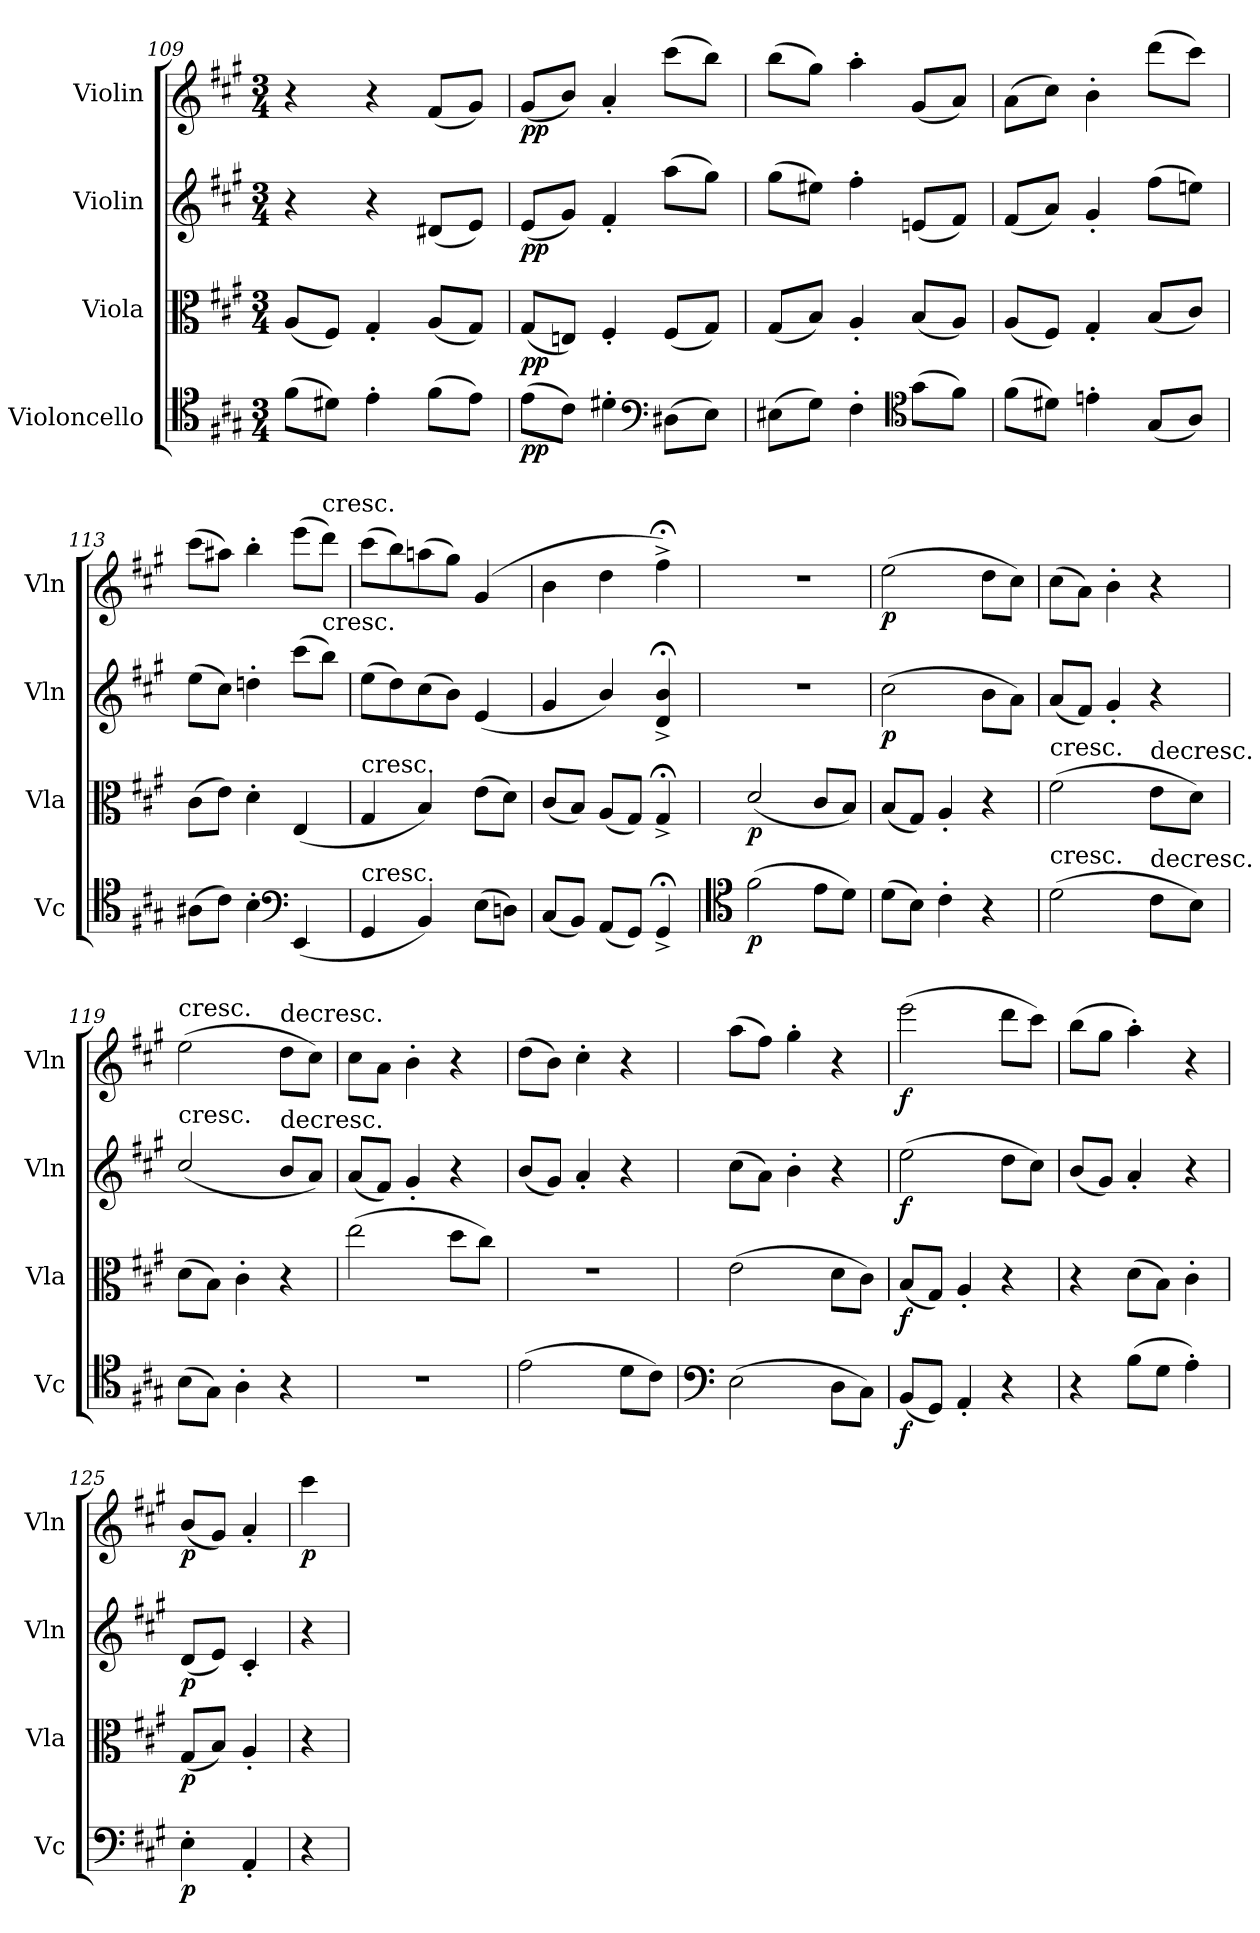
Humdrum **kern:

**kern	**dynam	**kern	**dynam	**kern	**dynam	**kern	**dynam
*part4	*part4	*part3	*part3	*part2	*part2	*part1	*part1
*staff4	*staff4	*staff3	*staff3	*staff2	*staff2	*staff1	*staff1
*I"Violoncello	*	*I"Viola	*	*I"Violin	*	*I"Violin	*
*I'Vc	*	*I'Vla	*	*I'Vln	*	*I'Vln	*
*clefC4	*	*clefC3	*	*clefG2	*	*clefG2	*
*k[f#c#g#]	*	*k[f#c#g#]	*	*k[f#c#g#]	*	*k[f#c#g#]	*
*M3/4	*	*M3/4	*	*M3/4	*	*M3/4	*
=109	=109	=109	=109	=109	=109	=109	=109
(8f#\L	.	(8A/L	.	4r	.	4r	.
8d#X\J)	.	8F#/J)	.	.	.	.	.
4e'\	.	4G#'/	.	4r	.	4r	.
(8f#\L	.	(8A/L	.	(8d#X/L	.	(8f#/L	.
8e\J)	.	8G#/J)	.	8e/J)	.	8g#/J)	.
=110	=110	=110	=110	=110	=110	=110	=110
(8e\L	pp	(8G#/L	pp	(8e/L	pp	(8g#/L	pp
8c#\J)	.	8En/J)	.	8g#/J)	.	8b/J)	.
4d#X'\	.	4F#'/	.	4f#'/	.	4a'/	.
*clefF4	*	*	*	*	*	*	*
(8D#X\L	.	(8F#/L	.	(8aa\L	.	(8ccc#\L	.
8E\J)	.	8G#/J)	.	8gg#\J)	.	8bb\J)	.
=111	=111	=111	=111	=111	=111	=111	=111
(8E#X\L	.	(8G#/L	.	(8gg#\L	.	(8bb\L	.
8G#\J)	.	8B/J)	.	8ee#X\J)	.	8gg#\J)	.
4F#'\	.	4A'/	.	4ff#'\	.	4aa'\	.
*clefC4	*	*	*	*	*	*	*
(8g#\L	.	(8B/L	.	(8en/L	.	(8g#/L	.
8f#\J)	.	8A/J)	.	8f#/J)	.	8a/J)	.
=112	=112	=112	=112	=112	=112	=112	=112
(8f#\L	.	(8A/L	.	(8f#/L	.	(8a\L	.
8d#X\J)	.	8F#/J)	.	8a/J)	.	8cc#\J)	.
4en'\	.	4G#'/	.	4g#'/	.	4b'\	.
(8G#/L	.	(8B/L	.	(8ff#\L	.	(8ddd\L	.
8A/J)	.	8c#/J)	.	8een\J)	.	8ccc#\J)	.
=113	=113	=113	=113	=113	=113	=113	=113
(8A#X\L	.	(8c#\L	.	(8ee\L	.	(8ccc#\L	.
8c#\J)	.	8e\J)	.	8cc#\J)	.	8aa#X\J)	.
4B'\	.	4d'\	.	4ddn'\	.	4bb'\	.
*clefF4	*	*	*	*	*	*	*
(4EE/	.	(4E/	.	(8ccc#\L	.	(8eee\L	.
!	!	!	!	!	!	!LO:TX:t=cresc.	!
!	!	!	!	!LO:TX:t=cresc.	!	!	!
.	.	.	.	8bb\J)	.	8ddd\J)	.
=114	=114	=114	=114	=114	=114	=114	=114
!	!	!LO:TX:t=cresc.	!	!	!	!	!
!LO:TX:t=cresc.	!	!	!	!	!	!	!
4GG#/	.	4G#/	.	(8ee\L	.	(8ccc#\L	.
.	.	.	.	8dd\)	.	8bb\)	.
4BB/)	.	4B/)	.	(8cc#\	.	(8aan\	.
.	.	.	.	8b\J)	.	8gg#\J)	.
(8E\L	.	(8e\L	.	(4e/	.	(4g#/	.
8Dn\J)	.	8d\J)	.	.	.	.	.
=115	=115	=115	=115	=115	=115	=115	=115
(8C#/L	.	(8c#/L	.	4g#/	.	4b\	.
8BB/J)	.	8B/J)	.	.	.	.	.
(8AA/L	.	(8A/L	.	4b/)	.	4dd\	.
8GG#/J)	.	8G#/J)	.	.	.	.	.
4GG#;<^/	.	4G#;<^/	.	4d;<^/ 4b;<^/	.	4ff#;<^\)	.
=116	=116	=116	=116	=116	=116	=116	=116
*clefC4	*	*	*	*	*	*	*
(2f#\	p	(2d/	p	2.r	.	2.r	.
8e\L	.	8c#/L	.	.	.	.	.
8d\J)	.	8B/J)	.	.	.	.	.
=117	=117	=117	=117	=117	=117	=117	=117
(8d\L	.	(8B/L	.	(2cc#\	p	(2ee\	p
8B\J)	.	8G#/J)	.	.	.	.	.
4c#'\	.	4A'/	.	.	.	.	.
4r	.	4r	.	8b\L	.	8dd\L	.
.	.	.	.	8a\J)	.	8cc#\J)	.
=118	=118	=118	=118	=118	=118	=118	=118
!	!	!LO:TX:t=cresc.	!	!	!	!	!
!LO:TX:t=cresc.	!	!	!	!	!	!	!
(2d\	.	(2f#\	.	(8a/L	.	(8cc#\L	.
.	.	.	.	8f#/J)	.	8a\J)	.
.	.	.	.	4g#'/	.	4b'\	.
!	!	!LO:TX:t=decresc.	!	!	!	!	!
!LO:TX:t=decresc.	!	!	!	!	!	!	!
8c#\L	.	8e\L	.	4r	.	4r	.
8B\J)	.	8d\J)	.	.	.	.	.
=119	=119	=119	=119	=119	=119	=119	=119
!	!	!	!	!	!	!LO:TX:t=cresc.	!
!	!	!	!	!LO:TX:t=cresc.	!	!	!
(8B\L	.	(8d\L	.	(2cc#/	.	(2ee\	.
8G#\J)	.	8B\J)	.	.	.	.	.
4A'\	.	4c#'\	.	.	.	.	.
!	!	!	!	!	!	!LO:TX:t=decresc.	!
!	!	!	!	!LO:TX:t=decresc.	!	!	!
4r	.	4r	.	8b/L	.	8dd\L	.
.	.	.	.	8a/J)	.	8cc#\J)	.
=120	=120	=120	=120	=120	=120	=120	=120
2.r	.	(2ee\	.	(8a/L	.	8cc#\L	.
.	.	.	.	8f#/J)	.	8a\J	.
.	.	.	.	4g#'/	.	4b'\	.
.	.	8dd\L	.	4r	.	4r	.
.	.	8cc#\J)	.	.	.	.	.
=121	=121	=121	=121	=121	=121	=121	=121
(2e\	.	2.r	.	(8b/L	.	(8dd\L	.
.	.	.	.	8g#/J)	.	8b\J)	.
.	.	.	.	4a'/	.	4cc#'\	.
8d\L	.	.	.	4r	.	4r	.
8c#\J)	.	.	.	.	.	.	.
=122	=122	=122	=122	=122	=122	=122	=122
*clefF4	*	*	*	*	*	*	*
(2E\	.	(2e\	.	(8cc#\L	.	(8aa\L	.
.	.	.	.	8a\J)	.	8ff#\J)	.
.	.	.	.	4b'\	.	4gg#'\	.
8D\L	.	8d\L	.	4r	.	4r	.
8C#\J)	.	8c#\J)	.	.	.	.	.
=123	=123	=123	=123	=123	=123	=123	=123
(8BB/L	f	(8B/L	f	(2ee\	f	(2eee\	f
8GG#/J)	.	8G#/J)	.	.	.	.	.
4AA'/	.	4A'/	.	.	.	.	.
4r	.	4r	.	8dd\L	.	8ddd\L	.
.	.	.	.	8cc#\J)	.	8ccc#\J)	.
=124	=124	=124	=124	=124	=124	=124	=124
4r	.	4r	.	(8b/L	.	(8bb\L	.
.	.	.	.	8g#/J)	.	8gg#\J	.
(8B\L	.	(8d\L	.	4a'/	.	4aa'\)	.
8G#\J	.	8B\J)	.	.	.	.	.
4A'\)	.	4c#'\	.	4r	.	4r	.
=125	=125	=125	=125	=125	=125	=125	=125
4E'\	p	(8G#/L	p	(8d/L	p	(8b/L	p
.	.	8B/J)	.	8e/J)	.	8g#/J)	.
4AA'/	.	4A'/	.	4c#'/	.	4a'/	.
=	=	=	=	=	=	=	=
4r	.	4r	.	4r	.	4ccc#\	p
=	=	=	=	=	=	=	=
*-	*-	*-	*-	*-	*-	*-	*-
